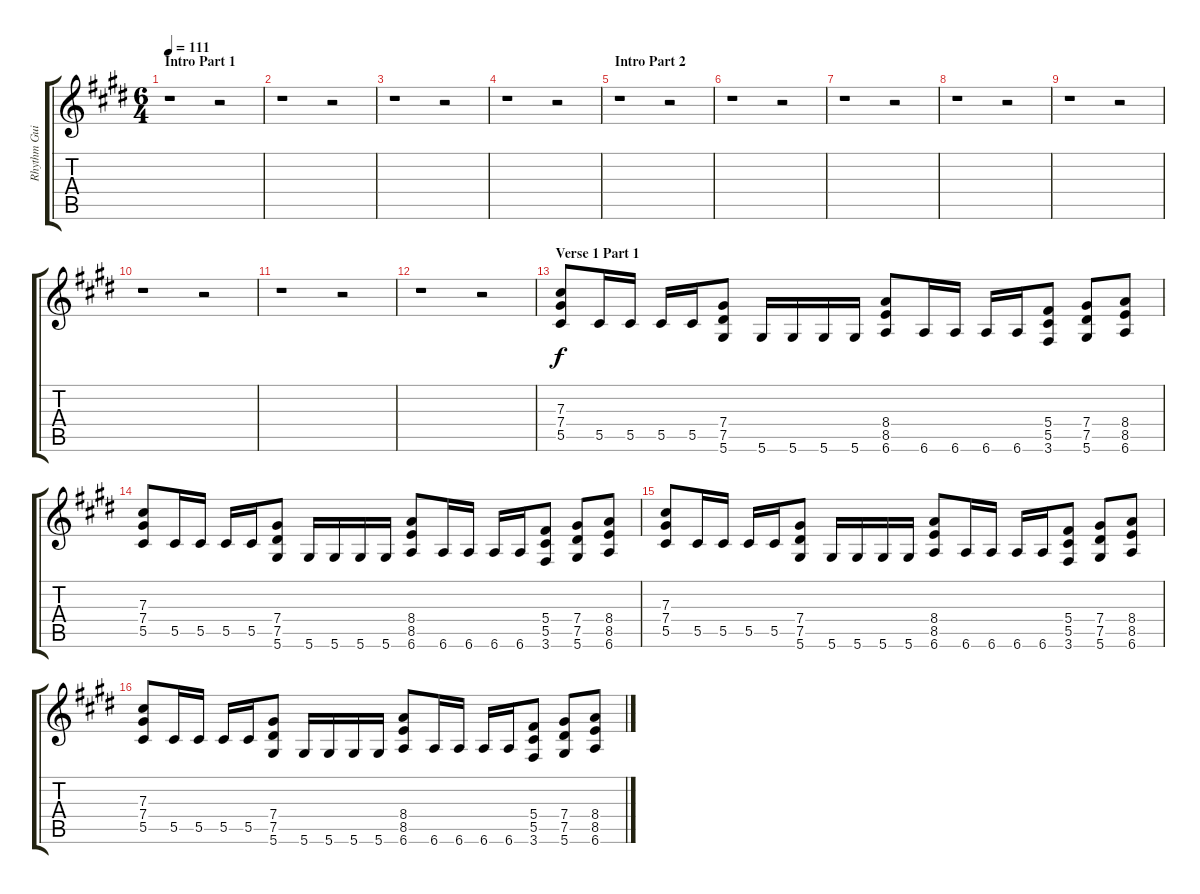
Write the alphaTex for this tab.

\track ("Rhythm Guitar 2" "Rhythm Gui") {instrument distortionguitar}
\staff {score tabs}
\tuning (Eb4 Bb3 Gb3 Db3 Ab2 Eb2) {hide}
\ts (6 4)
\section ("" "Intro Part 1")
\tempo 111
\clef g2
\ks c#minor
r.1{dy f instrument distortionguitar} r.2 |
r.1 r.2 |
r.1 r.2 |
r.1 r.2 |
\section ("" "Intro Part 2")
r.1 r.2 |
r.1 r.2 |
r.1 r.2 |
r.1 r.2 |
r.1 r.2 |
r.1 r.2 |
r.1 r.2 |
r.1 r.2 |
\section ("" "Verse 1 Part 1")
(7.3 7.4 5.5).8 5.5.16 5.5.16 5.5.16 5.5.16 (7.4 7.5 5.6).8 5.6.16 5.6.16 5.6.16 5.6.16 (8.4 8.5 6.6).8 6.6.16 6.6.16 6.6.16 6.6.16 (5.4 5.5 3.6).8 (7.4 7.5 5.6).8 (8.4 8.5 6.6).8 |
(7.3 7.4 5.5).8 5.5.16 5.5.16 5.5.16 5.5.16 (7.4 7.5 5.6).8 5.6.16 5.6.16 5.6.16 5.6.16 (8.4 8.5 6.6).8 6.6.16 6.6.16 6.6.16 6.6.16 (5.4 5.5 3.6).8 (7.4 7.5 5.6).8 (8.4 8.5 6.6).8 |
(7.3 7.4 5.5).8 5.5.16 5.5.16 5.5.16 5.5.16 (7.4 7.5 5.6).8 5.6.16 5.6.16 5.6.16 5.6.16 (8.4 8.5 6.6).8 6.6.16 6.6.16 6.6.16 6.6.16 (5.4 5.5 3.6).8 (7.4 7.5 5.6).8 (8.4 8.5 6.6).8 |
(7.3 7.4 5.5).8 5.5.16 5.5.16 5.5.16 5.5.16 (7.4 7.5 5.6).8 5.6.16 5.6.16 5.6.16 5.6.16 (8.4 8.5 6.6).8 6.6.16 6.6.16 6.6.16 6.6.16 (5.4 5.5 3.6).8 (7.4 7.5 5.6).8 (8.4 8.5 6.6).8
